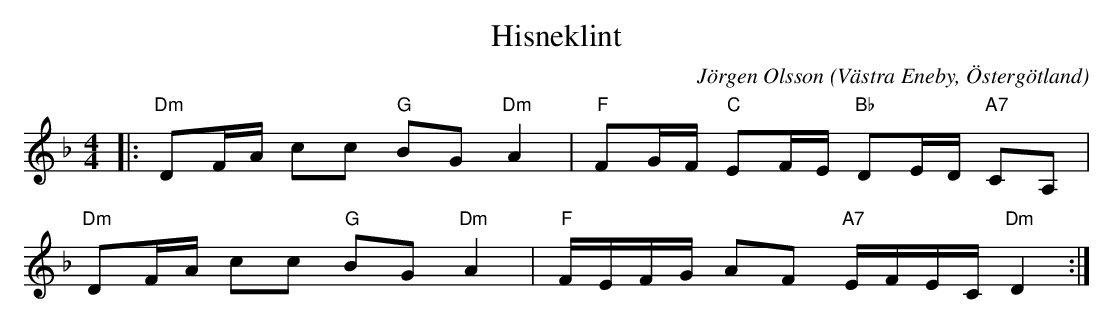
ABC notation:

X:1
T:Hisneklint
C:Jörgen Olsson
O:Västra Eneby, Östergötland
M:4/4
L:1/8
K:Dm
|:"Dm"DF/A/ cc "G"BG"Dm"A2|"F"FG/F/ "C"EF/E/ "Bb"DE/D/ "A7"C#A,|
"Dm"DF/A/ cc "G"BG"Dm"A2|"F"F/E/F/G/ AF "A7"E/F/E/C/ "Dm"D2 :|
